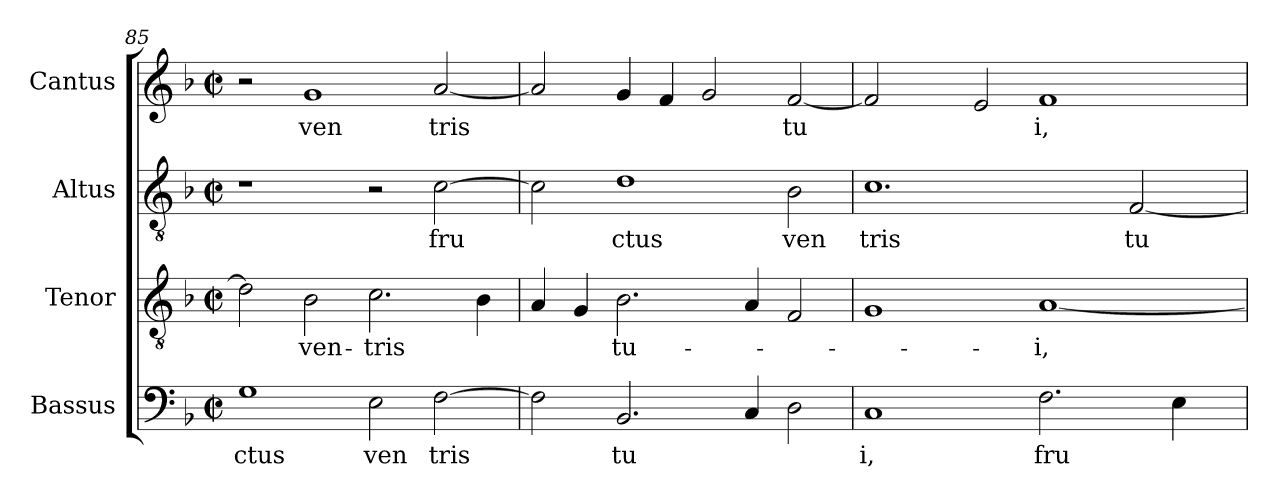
**kern	**text	**kern	**text	**kern	**text	**kern	**text
*part4	*part4	*part3	*part3	*part2	*part2	*part1	*part1
*staff4	*staff4	*staff3	*staff3	*staff2	*staff2	*staff1	*staff1
*I"Bassus	*	*I"Tenor	*	*I"Altus	*	*I"Cantus	*
*clefF4	*	*clefGv2	*	*clefGv2	*	*clefG2	*
*k[b-]	*	*k[b-]	*	*k[b-]	*	*k[b-]	*
*F:	*	*F:	*	*F:	*	*F:	*
*M2/2	*	*M2/2	*	*M2/2	*	*M2/2	*
*met(c|)	*	*met(c|)	*	*met(c|)	*	*met(c|)	*
=85	=85	=85	=85	=85	=85	=85	=85
!	!LO:LY:b:cj	!	!	!	!	!	!
1G	ctus	2d\]	.	1r	.	2r	.
!	!	!	!LO:LY:b:cj	!	!	!	!LO:LY:b:cj
.	.	2B-\	ven-	.	.	1g	ven
!	!LO:LY:b:cj	!	!LO:LY:b	!	!	!	!
2E\	ven	2.c\	-tris	2r	.	.	.
!	!LO:LY:b	!	!	!	!LO:LY:b	!	!LO:LY:b
[>2F\	tris	.	.	[>2c\	fru	[<2a/	tris
.	.	4B-\	.	.	.	.	.
=86	=86	=86	=86	=86	=86	=86	=86
2F\]	.	4A/	.	2c\]	.	2a/]	.
.	.	4G/	.	.	.	.	.
!	!LO:LY:b:cj	!	!LO:LY:b:cj	!	!LO:LY:b:cj	!	!
2.BB-/	tu	2.B-\	tu-	1d	ctus	4g/	.
.	.	.	.	.	.	4f/	.
.	.	.	.	.	.	2g/	.
4C/	.	4A/	.	.	.	.	.
!	!	!	!	!	!LO:LY:b:cj	!	!LO:LY:b:cj
2D\	.	2F/	.	2B-\	ven	[>2f/	tu
!!LO:LB:g=z
=87	=87	=87	=87	=87	=87	=87	=87
!	!LO:LY:b:cj	!	!	!	!LO:LY:b:cj	!	!
*	*	*^	*	*	*	*^	*
1C	i,	1G	4ryy	.	1.c	tris	2f/]	4ryy	.
.	.	.	16ryy	.	.	.	.	16.ryy	.
.	.	.	64ryy	.	.	.	.	.	.
.	.	.	1ryy	.	.	.	.	.	.
.	.	.	.	.	.	.	.	1ryy	.
.	.	.	.	.	.	.	2e/	.	.
!	!LO:LY:b	!	!	!LO:LY:b:rj	!	!	!	!	!LO:LY:b:cj
2.F\	fru	[<1A	.	-i,	.	.	1f	.	i,
.	.	.	2ryy	.	.	.	.	.	.
.	.	.	.	.	.	.	.	2ryy	.
!	!	!	!	!	!	!LO:LY:b:cj	!	!	!
.	.	.	.	.	[<2F/	tu	.	.	.
4E\	.	.	.	.	.	.	.	.	.
.	.	.	8ryy	.	.	.	.	.	.
.	.	.	.	.	.	.	.	8ryy	.
.	.	.	32.ryy	.	.	.	.	.	.
.	.	.	.	.	.	.	.	32ryy	.
*	*	*v	*v	*	*	*	*v	*v	*
=	=	=	=	=	=	=	=
*-	*-	*-	*-	*-	*-	*-	*-
